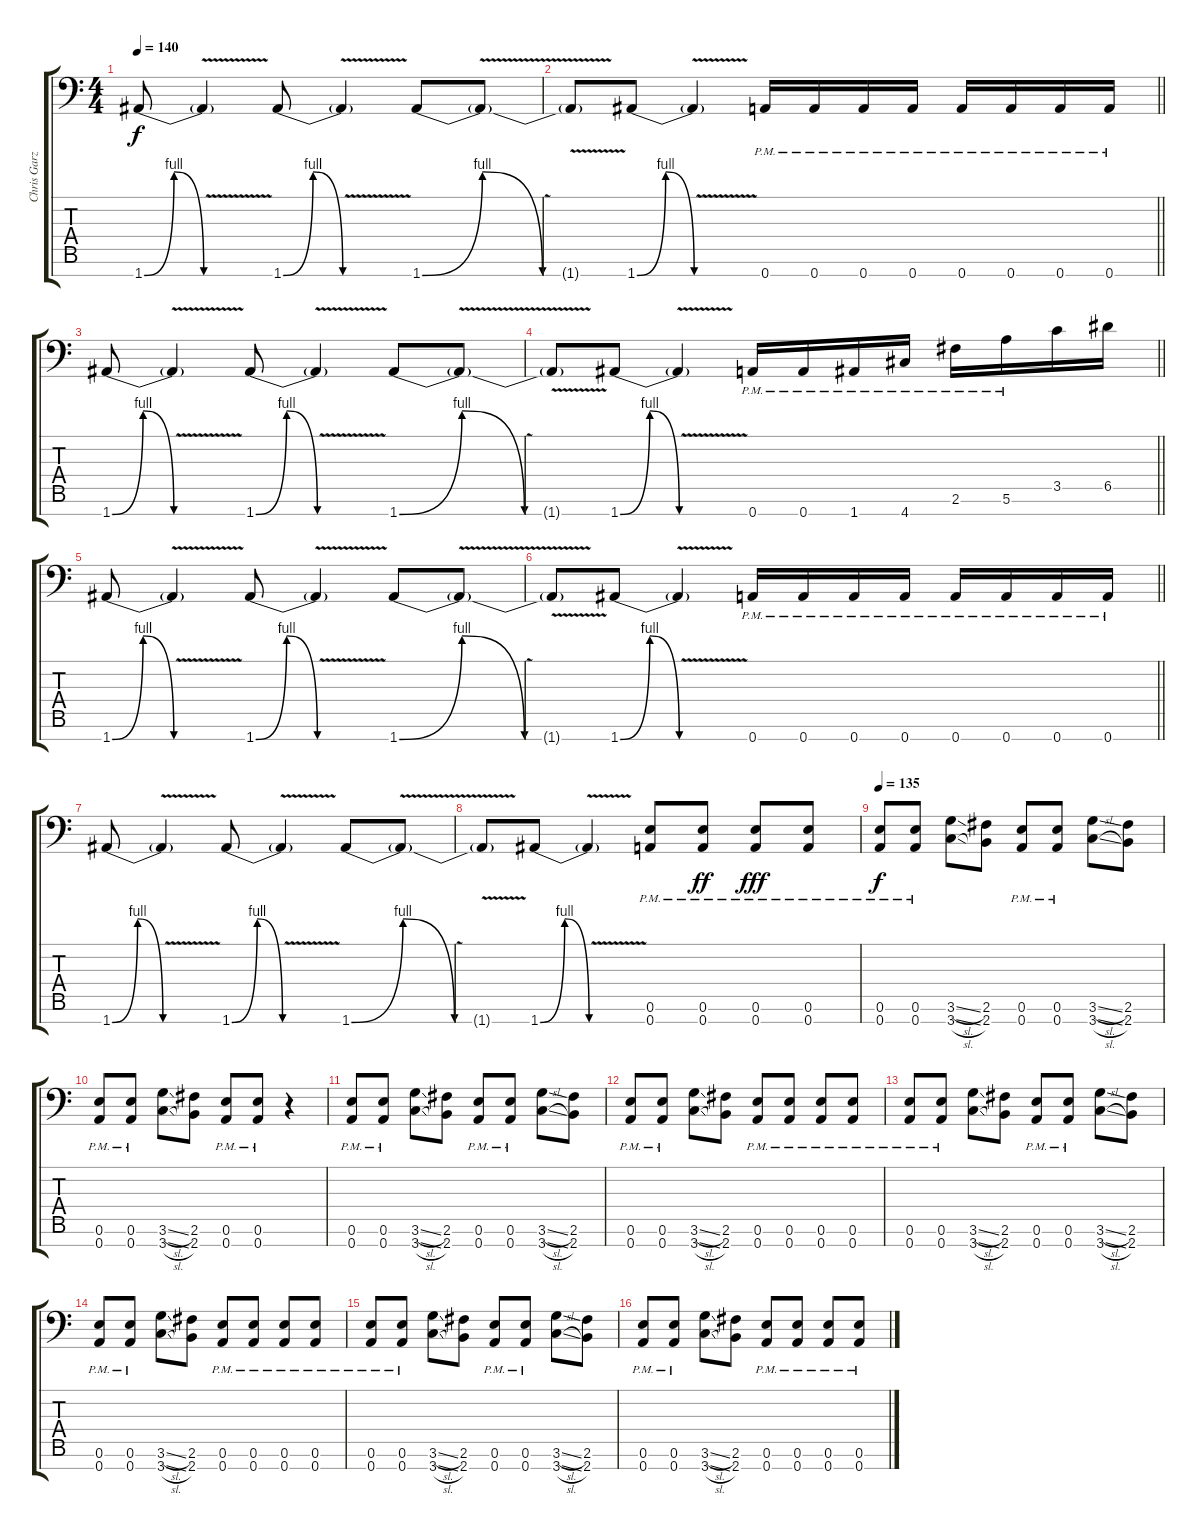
\track ("Chris Garza" "Chris Garz") {instrument distortionguitar}
\staff {score tabs}
\tuning (E4 B3 G3 D3 A2 E2 A1) {hide}
\ts (4 4)
\tempo 140
\clef f4
\ks c
1.7{be (bendrelease 0 0 30 4 30 4 60 0)}.8{dy f} 1.7{v t}.4 1.7{be (bendrelease 0 0 30 4 30 4 60 0)}.8 1.7{v t}.4 1.7{be (bendrelease 0 0 30 4 30 4 60 0)}.8 1.7{v t}.8 |
\barLineRight lightlight
1.7{t}.8 1.7{be (bendrelease 0 0 30 4 30 4 60 0)}.8 1.7{v t}.4 0.7{pm}.16 0.7{pm}.16 0.7{pm}.16 0.7{pm}.16 0.7{pm}.16 0.7{pm}.16 0.7{pm}.16 0.7{pm}.16 |
1.7{be (bendrelease 0 0 30 4 30 4 60 0)}.8 1.7{v t}.4 1.7{be (bendrelease 0 0 30 4 30 4 60 0)}.8 1.7{v t}.4 1.7{be (bendrelease 0 0 30 4 30 4 60 0)}.8 1.7{v t}.8 |
\barLineRight lightlight
1.7{t}.8 1.7{be (bendrelease 0 0 30 4 30 4 60 0)}.8 1.7{v t}.4 0.7{pm}.16 0.7{pm}.16 1.7{pm}.16 4.7{pm}.16 2.6{pm}.16 5.6{pm}.16 3.5.16 6.5.16 |
1.7{be (bendrelease 0 0 30 4 30 4 60 0)}.8 1.7{v t}.4 1.7{be (bendrelease 0 0 30 4 30 4 60 0)}.8 1.7{v t}.4 1.7{be (bendrelease 0 0 30 4 30 4 60 0)}.8 1.7{v t}.8 |
\barLineRight lightlight
1.7{t}.8 1.7{be (bendrelease 0 0 30 4 30 4 60 0)}.8 1.7{v t}.4 0.7{pm}.16 0.7{pm}.16 0.7{pm}.16 0.7{pm}.16 0.7{pm}.16 0.7{pm}.16 0.7{pm}.16 0.7{pm}.16 |
1.7{be (bendrelease 0 0 30 4 30 4 60 0)}.8 1.7{v t}.4 1.7{be (bendrelease 0 0 30 4 30 4 60 0)}.8 1.7{v t}.4 1.7{be (bendrelease 0 0 30 4 30 4 60 0)}.8 1.7{v t}.8 |
1.7{t}.8 1.7{be (bendrelease 0 0 30 4 30 4 60 0)}.8 1.7{v t}.4 (0.6{pm} 0.7{pm}).8 (0.6{pm} 0.7{pm}).8{dy ff} (0.6{pm} 0.7{pm}).8{dy fff} (0.6{pm} 0.7{pm}).8 |
\tempo 135
(0.6{pm} 0.7{pm}).8{dy f} (0.6{pm} 0.7{pm}).8 (3.6{sl} 3.7{sl}).8 (2.6 2.7).8 (0.6{pm} 0.7{pm}).8 (0.6{pm} 0.7{pm}).8 (3.6{sl} 3.7{sl}).8 (2.6 2.7).8 |
(0.6{pm} 0.7{pm}).8 (0.6{pm} 0.7{pm}).8 (3.6{sl} 3.7{sl}).8 (2.6 2.7).8 (0.6{pm} 0.7{pm}).8 (0.6{pm} 0.7{pm}).8 r.4 |
(0.6{pm} 0.7{pm}).8 (0.6{pm} 0.7{pm}).8 (3.6{sl} 3.7{sl}).8 (2.6 2.7).8 (0.6{pm} 0.7{pm}).8 (0.6{pm} 0.7{pm}).8 (3.6{sl} 3.7{sl}).8 (2.6 2.7).8 |
(0.6{pm} 0.7{pm}).8 (0.6{pm} 0.7{pm}).8 (3.6{sl} 3.7{sl}).8 (2.6 2.7).8 (0.6{pm} 0.7{pm}).8 (0.6{pm} 0.7{pm}).8 (0.6{pm} 0.7{pm}).8 (0.6{pm} 0.7{pm}).8 |
(0.6{pm} 0.7{pm}).8 (0.6{pm} 0.7{pm}).8 (3.6{sl} 3.7{sl}).8 (2.6 2.7).8 (0.6{pm} 0.7{pm}).8 (0.6{pm} 0.7{pm}).8 (3.6{sl} 3.7{sl}).8 (2.6 2.7).8 |
(0.6{pm} 0.7{pm}).8 (0.6{pm} 0.7{pm}).8 (3.6{sl} 3.7{sl}).8 (2.6 2.7).8 (0.6{pm} 0.7{pm}).8 (0.6{pm} 0.7{pm}).8 (0.6{pm} 0.7{pm}).8 (0.6{pm} 0.7{pm}).8 |
(0.6{pm} 0.7{pm}).8 (0.6{pm} 0.7{pm}).8 (3.6{sl} 3.7{sl}).8 (2.6 2.7).8 (0.6{pm} 0.7{pm}).8 (0.6{pm} 0.7{pm}).8 (3.6{sl} 3.7{sl}).8 (2.6 2.7).8 |
(0.6{pm} 0.7{pm}).8 (0.6{pm} 0.7{pm}).8 (3.6{sl} 3.7{sl}).8 (2.6 2.7).8 (0.6{pm} 0.7{pm}).8 (0.6{pm} 0.7{pm}).8 (0.6{pm} 0.7{pm}).8 (0.6{pm} 0.7{pm}).8
